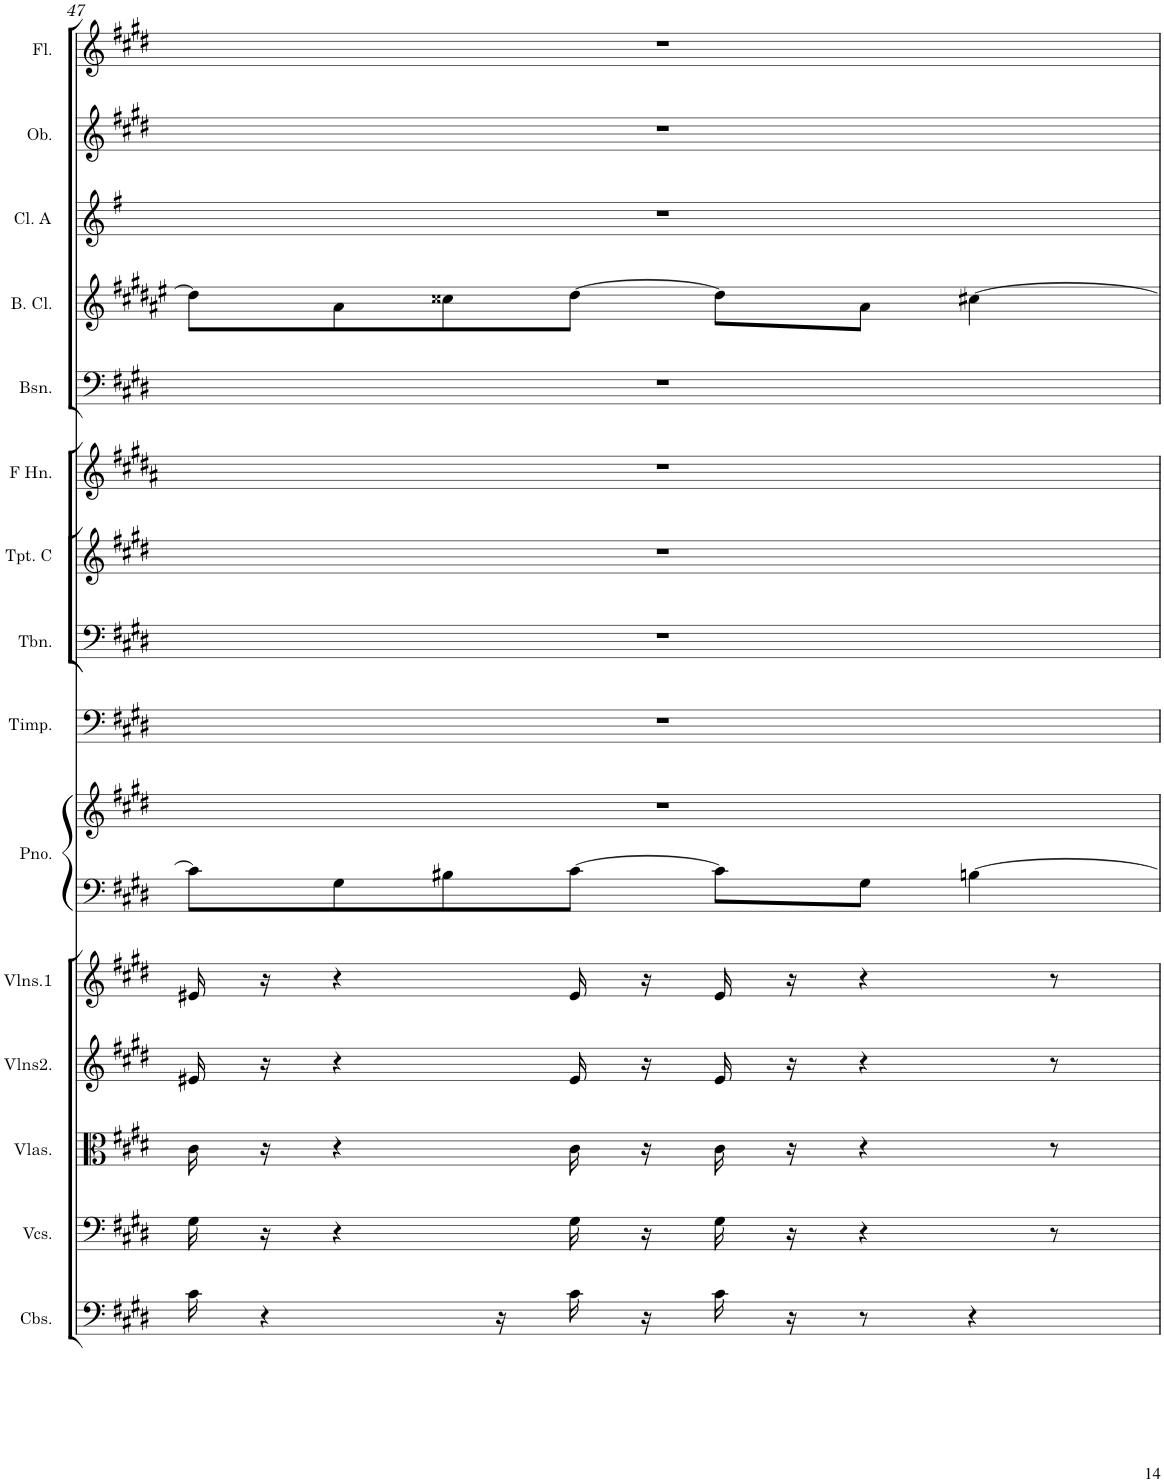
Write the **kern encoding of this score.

**kern	**kern	**kern	**kern	**kern	**kern	**kern	**kern	**kern	**kern	**kern	**kern	**kern	**kern	**kern	**kern
*part15	*part14	*part13	*part12	*part11	*part10	*part10	*part9	*part8	*part7	*part6	*part5	*part4	*part3	*part2	*part1
*staff16	*staff15	*staff14	*staff13	*staff12	*staff11	*staff10	*staff9	*staff8	*staff7	*staff6	*staff5	*staff4	*staff3	*staff2	*staff1
*I"Contrabass Section	*I"Violoncello Section	*I"Viola Section	*I"Violin Section2	*I"Violin Section1	*I"Grand Piano	*	*I"Timpani	*I"Trombone	*I"Trumpet C	*I"French Horn	*I"Bassoon	*I"Bass Clarinet	*I"Clarinet A	*I"Oboe	*I"Flute
*I'Cbs.	*I'Vcs.	*I'Vlas.	*I'Vlns2.	*I'Vlns.1	*I'Pno.	*	*I'Timp.	*I'Tbn.	*I'Tpt. C	*I'F Hn.	*I'Bsn.	*I'B. Cl.	*I'Cl. A	*I'Ob.	*I'Fl.
!!LO:PB:g=z
*clefF4	*clefF4	*clefC3	*clefG2	*clefG2	*clefF4	*clefG2	*clefF4	*clefF4	*clefG2	*clefG2	*clefF4	*clefG2	*clefG2	*clefG2	*clefG2
*Trd7c12	*	*	*	*	*	*	*	*	*Trd1c2	*Trd4c7	*	*Trd8c14	*Trd2c3	*	*
*k[f#c#g#d#]	*k[f#c#g#d#]	*k[f#c#g#d#]	*k[f#c#g#d#]	*k[f#c#g#d#]	*k[f#c#g#d#]	*k[f#c#g#d#]	*k[f#c#g#d#]	*k[f#c#g#d#]	*k[f#c#g#d#]	*k[f#c#g#d#a#]	*k[f#c#g#d#]	*k[f#c#g#d#a#e#]	*k[f#]	*k[f#c#g#d#]	*k[f#c#g#d#]
*E:	*E:	*E:	*E:	*E:	*E:	*E:	*E:	*E:	*	*	*E:	*	*	*E:	*E:
*M4/4	*M4/4	*M4/4	*M4/4	*M4/4	*M4/4	*M4/4	*M4/4	*M4/4	*M4/4	*M4/4	*M4/4	*M4/4	*M4/4	*M4/4	*M4/4
=47	=47	=47	=47	=47	=47	=47	=47	=47	=47	=47	=47	=47	=47	=47	=47
16c#\	16G#\	16c#\	16e#X/	16e#X/	8c#\L]	1r	1r	1r	1r	1r	1r	8dd#\L]	1r	1r	1r
4r	16r	16r	16r	16r	.	.	.	.	.	.	.	.	.	.	.
.	4r	4r	4r	4r	8G#\	.	.	.	.	.	.	8a#\	.	.	.
.	.	.	.	.	8B#X\	.	.	.	.	.	.	8cc##X\	.	.	.
16r	.	.	.	.	.	.	.	.	.	.	.	.	.	.	.
16c#\	16G#\	16c#\	16e#/	16e#/	[8c#\J	.	.	.	.	.	.	[8dd#\J	.	.	.
16r	16r	16r	16r	16r	.	.	.	.	.	.	.	.	.	.	.
16c#\	16G#\	16c#\	16e#/	16e#/	8c#\L]	.	.	.	.	.	.	8dd#\L]	.	.	.
16r	16r	16r	16r	16r	.	.	.	.	.	.	.	.	.	.	.
8r	4r	4r	4r	4r	8G#\J	.	.	.	.	.	.	8a#\J	.	.	.
4r	.	.	.	.	[4Bn\	.	.	.	.	.	.	[4cc#X\	.	.	.
.	8r	8r	8r	8r	.	.	.	.	.	.	.	.	.	.	.
=	=	=	=	=	=	=	=	=	=	=	=	=	=	=	=
*-	*-	*-	*-	*-	*-	*-	*-	*-	*-	*-	*-	*-	*-	*-	*-
